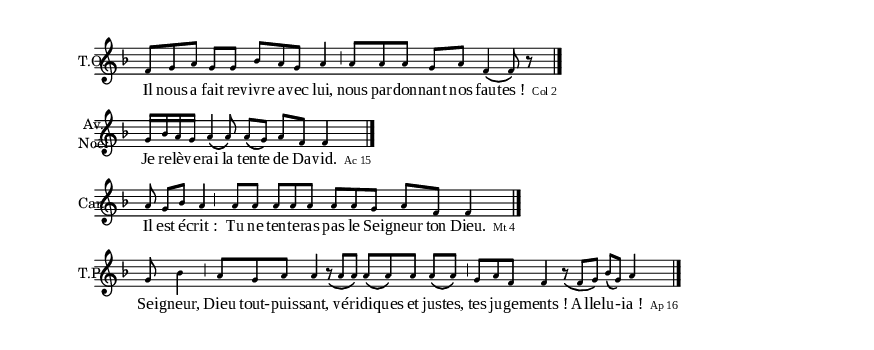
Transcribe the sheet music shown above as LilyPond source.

\version "2.14.0"
\include "definitions.ly"
%\markup {  \hspace #10 \fill-line { "Psalm 77 B" "Mode 6" \null \null } }
\noPageBreak



\relative a' { 
	\new Staff {
		\cadenzaOn
		\key f \major
		\set Staff.instrumentName = \markup{ \center-column { T.O. } }
		
		\times 2/3 { f8[ g a]} g[ g] \times 2/3 {bes[ a g] } a4 \cesure \times 2/3 {a8[ a  a]} g[ a] f4\( f8\) r

		
		
		\endBar
	}

	\addlyrics {
		Il nous a fait re -- vivre a -- vec lui, nous par -- don -- nant nos fau -- "tes !"
 		\markup { \citation #"Col 2" } }
	
	
}

\relative a' { 
	\new Staff {
		\cadenzaOn
		\key f \major
		\set Staff.instrumentName = \markup{ \center-column { Av. Noël } }
		
		g16[ bes a g] \times 2/3 {a4\(  a8\) } a[\( g\)] a[ f] f4

		
		
		\endBar
	}

	\addlyrics {
		Je re -- lè -- ve -- rai la ten -- te de Da -- vid.
 		\markup { \citation #"Ac 15" } }
	
	
}

\relative a' { 
	\new Staff {
		\cadenzaOn
		\key f \major
		\set Staff.instrumentName = \markup{ \center-column { Car. } }
		
		a8 g[ bes] a4
		\cesure  \pespace a8[ a] \times 2/3 {a[ a a] } \times 2/3 { a[ a  g] } a[ f] f4 

		
		
		\endBar
	}

	\addlyrics {
		Il est é -- "crit :" Tu ne ten -- te -- ras pas le Sei -- gneur ton Dieu.
 		\markup { \citation #"Mt 4" } }
	
	
}

\relative a' { 
	\new Staff {
		\cadenzaOn
		\key f \major
		\set Staff.instrumentName = \markup{ \center-column { T.P. } }
		
		g8 bes4
		\cesure \times 2/3 {a8[ g a]} a4 \times 2/3 { r8_\( a[ a\)] } \times 2/3 {a8[\( a\) a] } a[\( a\)]
		\cesure \times 2/3 {g8[ a f] } f4 
		
\espall
		\times 2/3 { r
8_\( f[ g\)] } bes[\( g\)] a4

		
		
		\endBar
	}

	\addlyrics {
		Sei -- gneur, Dieu tout- -- puis -- sant, vé -- ri -- di -- ques et jus -- tes, tes ju -- ge -- "ments !" Al -- le -- lu -- - -- "ia !"
 		\markup { \citation #"Ap 16" } }
	
	
}



